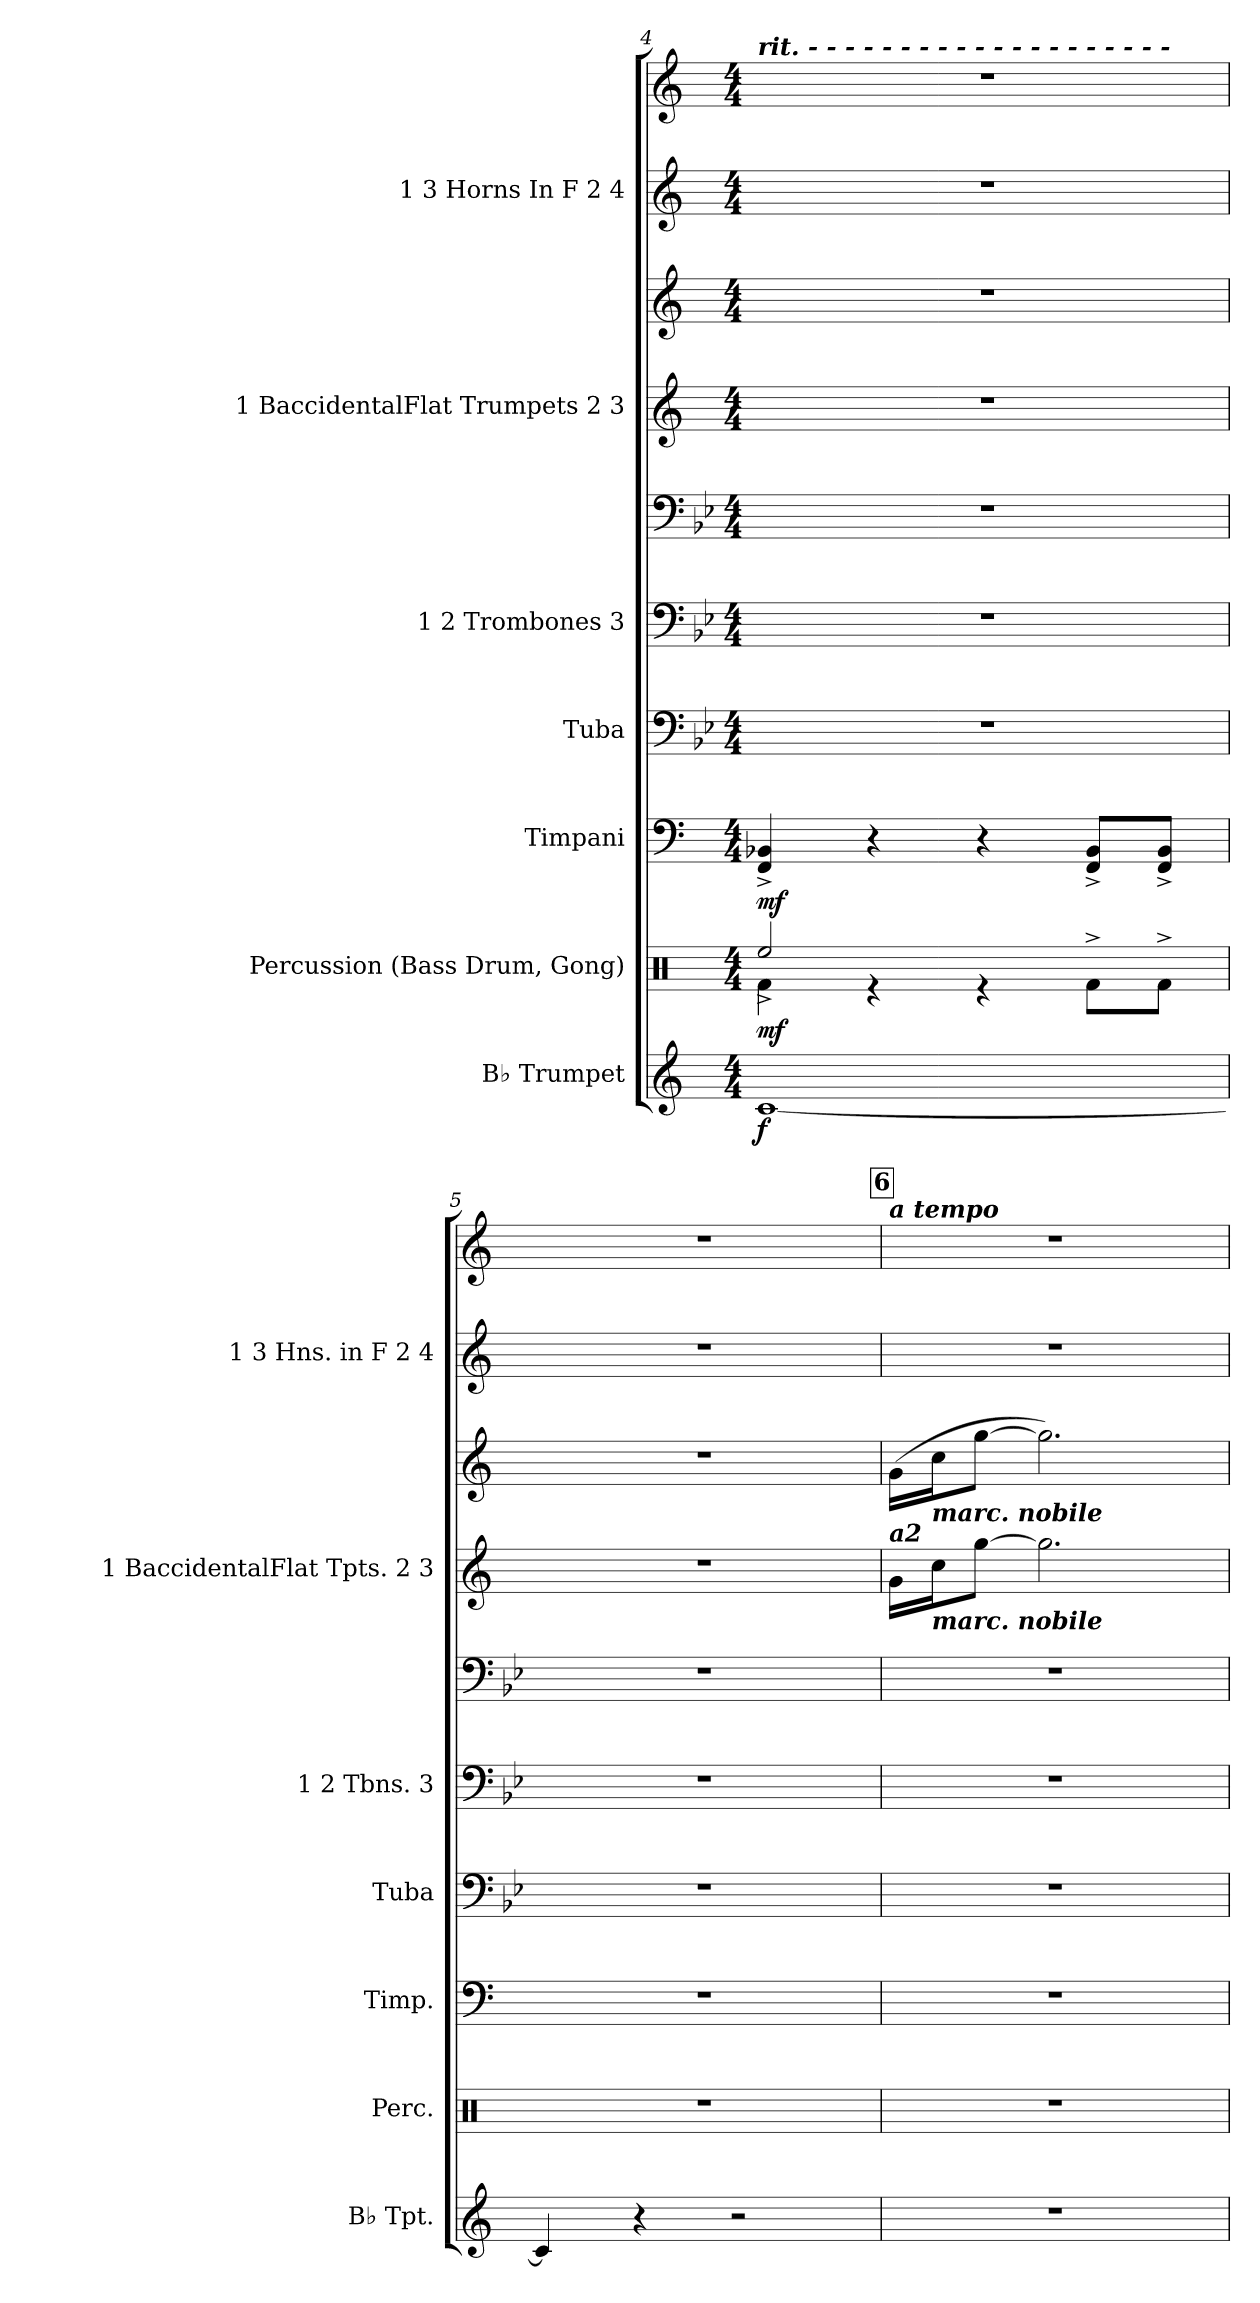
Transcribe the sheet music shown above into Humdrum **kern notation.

**kern	**dynam	**kern	**dynam	**kern	**dynam	**kern	**kern	**kern	**kern	**kern	**dynam	**kern	**kern
*part7	*part7	*part6	*part6	*part5	*part5	*part4	*part3	*part3	*part2	*part2	*part2	*part1	*part1
*staff10	*staff10	*staff9	*staff9	*staff8	*staff8	*staff7	*staff6	*staff5	*staff4	*staff3	*staff3/4	*staff2	*staff1
*I"B♭ Trumpet	*	*I"Percussion (Bass Drum, Gong)	*	*I"Timpani	*	*I"Tuba	*I"1                   2 Trombones                          3	*	*I"1  BaccidentalFlat Trumpets                           2                     3	*	*	*I"1          3 Horns In F                2          4	*
*I'B♭ Tpt.	*	*I'Perc.	*	*I'Timp.	*	*I'Tuba	*I'1        2 Tbns.        3	*	*I'1  BaccidentalFlat Tpts.            2            3	*	*	*I'1          3 Hns. in F          2          4	*
*clefG2	*	*clefX	*	*clefF4	*	*clefF4	*clefF4	*clefF4	*clefG2	*clefG2	*	*clefG2	*clefG2
*ITrd1c2	*	*	*	*	*	*	*	*	*ITrd1c2	*ITrd1c2	*	*ITrd4c7	*ITrd4c7
*k[b-e-]	*	*k[]	*	*k[]	*	*k[b-e-]	*k[b-e-]	*k[b-e-]	*k[b-e-]	*k[b-e-]	*	*k[b-]	*k[b-]
*M4/4	*	*M4/4	*	*M4/4	*	*M4/4	*M4/4	*M4/4	*M4/4	*M4/4	*	*M4/4	*M4/4
=4	=4	=4	=4	=4	=4	=4	=4	=4	=4	=4	=4	=4	=4
*	*	*^	*	*	*	*	*	*	*	*	*	*	*
!	!	!	!	!	!	!	!	!	!	!	!	!	!	!LO:TX:a:Bi:t=rit.  -  -  -  -  -  -  -  -  -  -  -  -  -  -  -  -  -  -  -  -
!	!LO:DY:b	!	!	!LO:DY:b	!	!LO:DY:b	!	!	!	!	!	!	!	!
[1B-	f	4Rf\	2Ree^/	mf	4FF/^ 4BB-X/^	mf	1r	1r	1r	1r	1r	.	1r	1r
.	.	4re	.	.	4r	.	.	.	.	.	.	.	.	.
.	.	4re	2ryy	.	4r	.	.	.	.	.	.	.	.	.
.	.	8Rf^\L	.	.	8FF/^ 8BB-/^L	.	.	.	.	.	.	.	.	.
.	.	8Rf^\J	.	.	8FF/^ 8BB-/^J	.	.	.	.	.	.	.	.	.
*	*	*v	*v	*	*	*	*	*	*	*	*	*	*	*
=5	=5	=5	=5	=5	=5	=5	=5	=5	=5	=5	=5	=5	=5
4B-/]	.	1r	.	1r	.	1r	1r	1r	1r	1r	.	1r	1r
4r	.	.	.	.	.	.	.	.	.	.	.	.	.
2r	.	.	.	.	.	.	.	.	.	.	.	.	.
!!LO:REH:place=s1:a:B:fs=20:t=6
=6	=6	=6	=6	=6	=6	=6	=6	=6	=6	=6	=6	=6	=6
!	!	!	!	!	!	!	!	!	!	!	!	!	!LO:TX:a:Bi:t=a tempo
!	!	!	!	!	!	!	!	!	!LO:TX:a:Bi:t=a2	!	!	!	!
!	!	!	!	!	!	!	!	!	!	!	!LO:DY:b=2	!	!
!	!	!	!	!	!	!	!	!	!	!	!LO:DY:n=1:b	!	!
1r	.	1r	.	1r	.	1r	1r	1r	16f\LL	(16f\LL	other-dynamics other-dynamics	1r	1r
!	!	!	!	!	!	!	!	!	!	!LO:TX:b:Bi:t=marc. nobile	!	!	!
!	!	!	!	!	!	!	!	!	!LO:TX:b:Bi:t=marc. nobile	!	!	!	!
.	.	.	.	.	.	.	.	.	16b-\J	16b-\J	.	.	.
.	.	.	.	.	.	.	.	.	[8ff\J	[8ff\J	.	.	.
.	.	.	.	.	.	.	.	.	2.ff\]	2.ff\])	.	.	.
=	=	=	=	=	=	=	=	=	=	=	=	=	=
*-	*-	*-	*-	*-	*-	*-	*-	*-	*-	*-	*-	*-	*-
